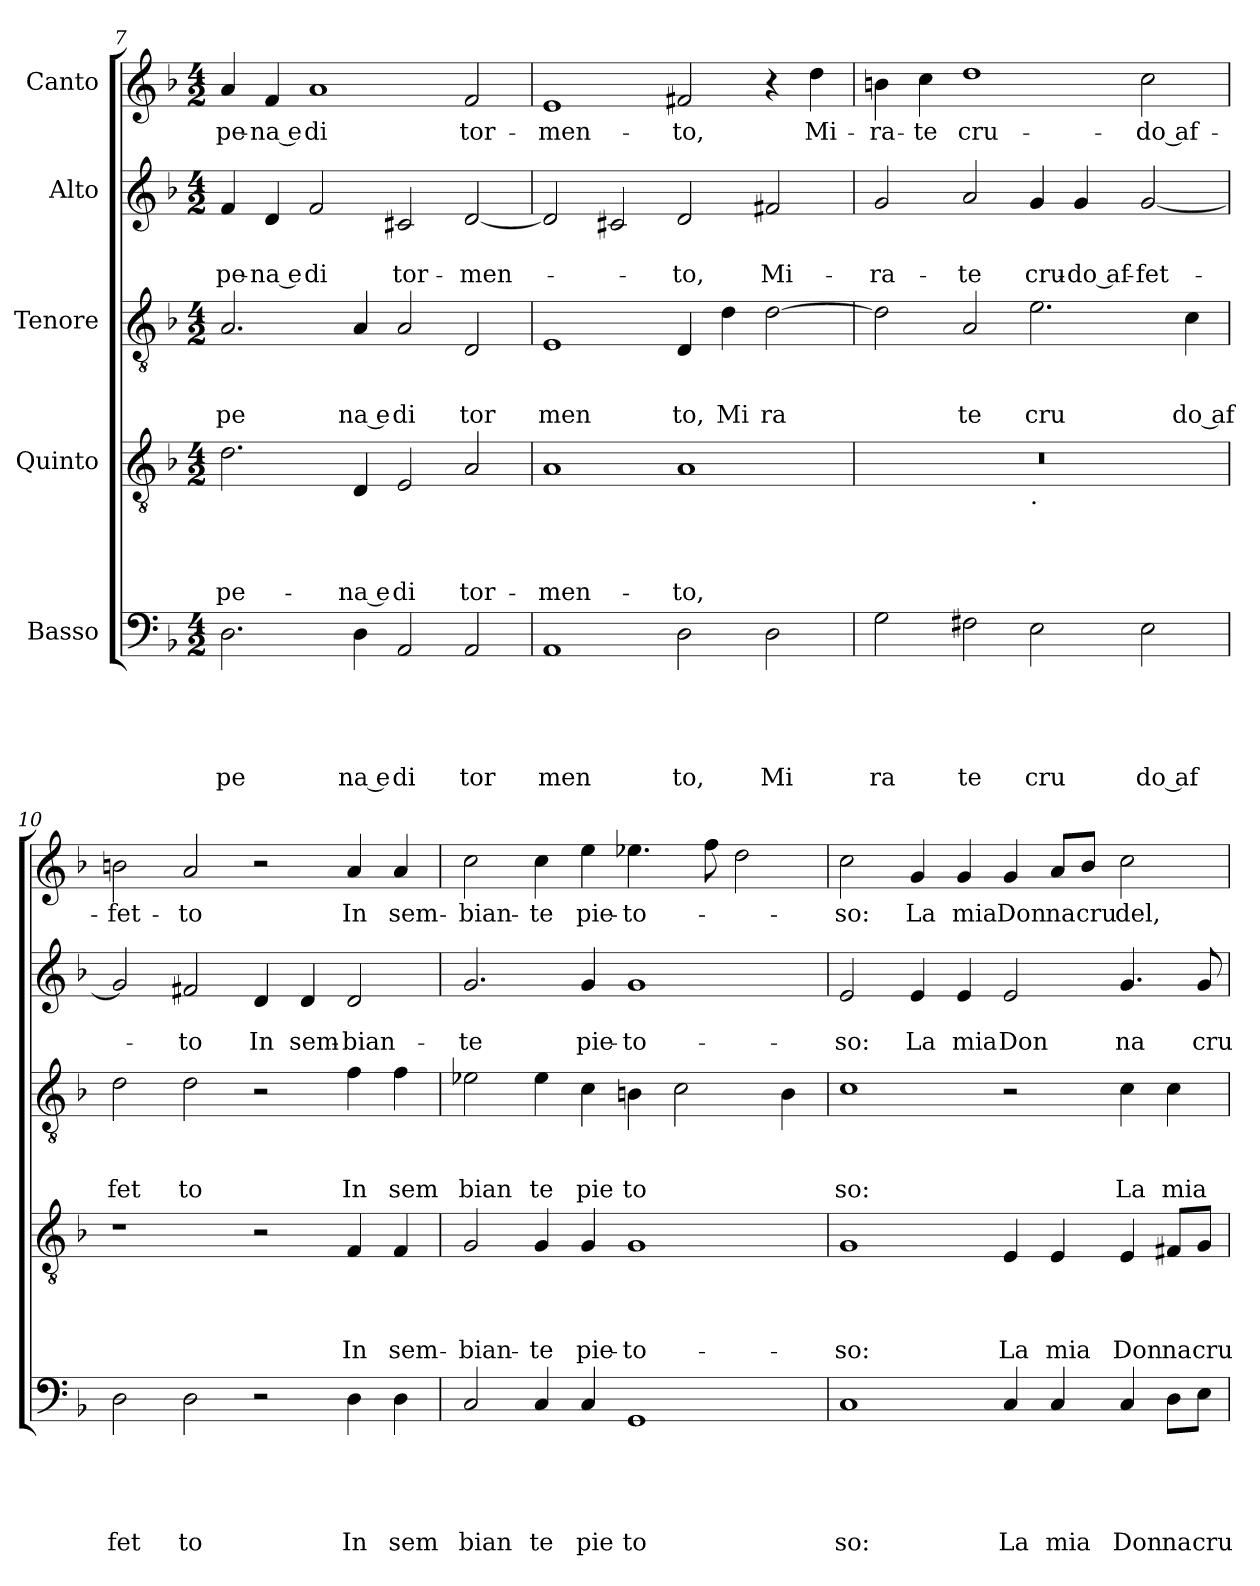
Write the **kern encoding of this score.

**kern	**text	**text	**text	**text	**text	**kern	**text	**text	**text	**text	**kern	**text	**text	**text	**kern	**text	**text	**kern	**text
*part5	*part5	*part5	*part5	*part5	*part5	*part4	*part4	*part4	*part4	*part4	*part3	*part3	*part3	*part3	*part2	*part2	*part2	*part1	*part1
*staff5	*staff5	*staff5	*staff5	*staff5	*staff5	*staff4	*staff4	*staff4	*staff4	*staff4	*staff3	*staff3	*staff3	*staff3	*staff2	*staff2	*staff2	*staff1	*staff1
*I"Basso	*	*	*	*	*	*I"Quinto	*	*	*	*	*I"Tenore	*	*	*	*I"Alto	*	*	*I"Canto	*
*clefF4	*	*	*	*	*	*clefGv2	*	*	*	*	*clefGv2	*	*	*	*clefG2	*	*	*clefG2	*
*ITrd-3c-5	*	*	*	*	*	*	*	*	*	*	*ITrd-3c-5	*	*	*	*ITrd-3c-5	*	*	*ITrd-3c-5	*
*k[b-e-]	*	*	*	*	*	*k[b-]	*	*	*	*	*k[b-e-]	*	*	*	*k[b-e-]	*	*	*k[b-e-]	*
*B-:	*	*	*	*	*	*F:	*	*	*	*	*B-:	*	*	*	*B-:	*	*	*B-:	*
*M4/2	*	*	*	*	*	*M4/2	*	*	*	*	*M4/2	*	*	*	*M4/2	*	*	*M4/2	*
=7	=7	=7	=7	=7	=7	=7	=7	=7	=7	=7	=7	=7	=7	=7	=7	=7	=7	=7	=7
!	!	!	!	!	!LO:LY:b	!	!	!	!	!LO:LY:b	!	!	!	!LO:LY:b	!	!	!LO:LY:b	!	!LO:LY:b
2.G\	.	.	.	.	pe	2.d\	.	.	.	pe-	2.d/	.	.	pe	4b-/	.	pe-	4dd/	pe-
!	!	!	!	!	!	!	!	!	!	!	!	!	!	!	!	!	!LO:LY:b:rj	!	!LO:LY:b:rj
.	.	.	.	.	.	.	.	.	.	.	.	.	.	.	4g/	.	-na e	4b-/	-na e
!	!	!	!	!	!	!	!	!	!	!	!	!	!	!	!	!	!LO:LY:b	!	!LO:LY:b
.	.	.	.	.	.	.	.	.	.	.	.	.	.	.	(2b-/	.	di	1dd	di
!	!	!	!	!	!LO:LY:b:rj	!	!	!	!	!LO:LY:b:rj	!	!	!	!LO:LY:b:rj	!	!	!	!	!
4G\	.	.	.	.	na e	4D/	.	.	.	-na e	4d/	.	.	na e	.	.	.	.	.
!	!	!	!	!	!LO:LY:b	!	!	!	!	!LO:LY:b	!	!	!	!LO:LY:b	!	!	!LO:LY:b	!	!
(2D/	.	.	.	.	di	2E/	.	.	.	di	2d/	.	.	di	2f#X/	.	tor-	.	.
!	!	!	!	!	!LO:LY:b	!	!	!	!	!LO:LY:b	!	!	!	!LO:LY:b	!	!	!LO:LY:b	!	!LO:LY:b
2D/	.	.	.	.	tor	2A/	.	.	.	tor-	2G/	.	.	tor	[<2g/	.	-men-	2b-/	tor-
=8	=8	=8	=8	=8	=8	=8	=8	=8	=8	=8	=8	=8	=8	=8	=8	=8	=8	=8	=8
!	!	!	!	!	!LO:LY:b	!	!	!	!	!LO:LY:b	!	!	!	!LO:LY:b	!	!	!	!	!LO:LY:b
1D	.	.	.	.	men	1A	.	.	.	-men-	1A	.	.	men	2g/]	.	.	1a	-men-
.	.	.	.	.	.	.	.	.	.	.	.	.	.	.	2f#X/	.	.	.	.
!	!	!	!	!	!LO:LY:b	!	!	!	!	!LO:LY:b	!	!	!	!LO:LY:b	!	!	!LO:LY:b	!	!LO:LY:b
2G\	.	.	.	.	to,	1A	.	.	.	-to,	4G/	.	.	to,	2g/	.	-to,	2bn/	-to,
!	!	!	!	!	!	!	!	!	!	!	!	!	!	!LO:LY:b	!	!	!	!	!
.	.	.	.	.	.	.	.	.	.	.	4g\	.	.	Mi	.	.	.	.	.
!	!	!	!	!	!LO:LY:b	!	!	!	!	!	!	!	!	!LO:LY:b	!	!	!LO:LY:b	!	!
2G\	.	.	.	.	Mi	.	.	.	.	.	[>2g\	.	.	ra	2bn/	.	Mi-	4r	.
!	!	!	!	!	!	!	!	!	!	!	!	!	!	!	!	!	!	!	!LO:LY:b
.	.	.	.	.	.	.	.	.	.	.	.	.	.	.	.	.	.	4gg\	Mi-
=9	=9	=9	=9	=9	=9	=9	=9	=9	=9	=9	=9	=9	=9	=9	=9	=9	=9	=9	=9
!	!	!	!	!	!LO:LY:b	!	!	!	!	!	!	!	!	!	!	!	!LO:LY:b	!	!LO:LY:b
*	*	*	*	*	*	*^	*	*	*	*	*	*	*	*	*	*	*	*	*
2c\	.	.	.	.	ra	0r	1ryy	.	.	.	.	2g\]	.	.	.	2cc/	.	-ra-	4een\	-ra-
!	!	!	!	!	!	!	!	!	!	!	!	!	!	!	!	!	!	!	!	!LO:LY:b
.	.	.	.	.	.	.	.	.	.	.	.	.	.	.	.	.	.	.	4ff\	-te
!	!	!	!	!	!LO:LY:b	!	!	!	!	!	!	!	!	!	!LO:LY:b	!	!	!LO:LY:b	!	!LO:LY:b
2Bn\	.	.	.	.	te	.	.	.	.	.	.	2d/	.	.	te	2dd/	.	-te	1gg	cru-
!	!	!	!	!	!	!	!LO:TX:b:t=.	!	!	!	!	!	!	!	!	!	!	!	!	!
!	!	!	!	!	!LO:LY:b	!	!	!	!	!	!	!	!	!	!LO:LY:b	!	!	!LO:LY:b	!	!
2A\	.	.	.	.	cru	.	1ryy	.	.	.	.	2.a\	.	.	cru	4cc/	.	cru-	.	.
!	!	!	!	!	!	!	!	!	!	!	!	!	!	!	!	!	!	!LO:LY:b:rj	!	!
.	.	.	.	.	.	.	.	.	.	.	.	.	.	.	.	4cc/	.	-do af-	.	.
!	!	!	!	!	!LO:LY:b:rj	!	!	!	!	!	!	!	!	!	!	!	!	!LO:LY:b	!	!LO:LY:b:rj
2A\	.	.	.	.	do af	.	.	.	.	.	.	.	.	.	.	[<2cc/	.	-fet-	2ff\	-do af-
!	!	!	!	!	!	!	!	!	!	!	!	!	!	!	!LO:LY:b:rj	!	!	!	!	!
.	.	.	.	.	.	.	.	.	.	.	.	4f\	.	.	do af	.	.	.	.	.
=10	=10	=10	=10	=10	=10	=10	=10	=10	=10	=10	=10	=10	=10	=10	=10	=10	=10	=10	=10	=10
!	!	!	!	!	!LO:LY:b	!	!	!	!	!	!	!	!	!	!LO:LY:b	!	!	!	!	!LO:LY:b
*	*	*	*	*	*	*v	*v	*	*	*	*	*	*	*	*	*	*	*	*	*
2G\	.	.	.	.	fet	1r	.	.	.	.	2g\	.	.	fet	2cc/]	.	.	2een\	-fet-
!	!	!	!	!	!LO:LY:b	!	!	!	!	!	!	!	!	!LO:LY:b	!	!	!LO:LY:b	!	!LO:LY:b
2G\	.	.	.	.	to	.	.	.	.	.	2g\	.	.	to	2bn/	.	-to	2dd/	-to
!	!	!	!	!	!	!	!	!	!	!	!	!	!	!	!	!	!LO:LY:b	!	!
2r	.	.	.	.	.	2r	.	.	.	.	2r	.	.	.	4g/	.	In	2r	.
!	!	!	!	!	!	!	!	!	!	!	!	!	!	!	!	!	!LO:LY:b	!	!
.	.	.	.	.	.	.	.	.	.	.	.	.	.	.	4g/	.	sem-	.	.
!	!	!	!	!	!LO:LY:b	!	!	!	!	!LO:LY:b	!	!	!	!LO:LY:b	!	!	!LO:LY:b	!	!LO:LY:b
4G\	.	.	.	.	In	4F/	.	.	.	In	4b-\	.	.	In	2g/	.	-bian-	4dd/	In
!	!	!	!	!	!LO:LY:b	!	!	!	!	!LO:LY:b	!	!	!	!LO:LY:b	!	!	!	!	!LO:LY:b
4G\	.	.	.	.	sem	4F/	.	.	.	sem-	4b-\	.	.	sem	.	.	.	4dd/	sem-
=11	=11	=11	=11	=11	=11	=11	=11	=11	=11	=11	=11	=11	=11	=11	=11	=11	=11	=11	=11
!	!	!	!	!	!LO:LY:b	!	!	!	!	!LO:LY:b	!	!	!	!LO:LY:b	!	!	!LO:LY:b	!	!LO:LY:b
2F/	.	.	.	.	bian	2G/	.	.	.	-bian-	2a-X\	.	.	bian	2.cc/	.	-te	2ff\	-bian-
!	!	!	!	!	!LO:LY:b	!	!	!	!	!LO:LY:b	!	!	!	!LO:LY:b	!	!	!	!	!LO:LY:b
4F/	.	.	.	.	te	4G/	.	.	.	-te	4a-\	.	.	te	.	.	.	4ff\	-te
!	!	!	!	!	!LO:LY:b	!	!	!	!	!LO:LY:b	!	!	!	!LO:LY:b	!	!	!LO:LY:b	!	!LO:LY:b
4F/	.	.	.	.	pie	4G/	.	.	.	pie-	4f\	.	.	pie	4cc/	.	pie-	4aa\	pie-
!	!	!	!	!	!LO:LY:b	!	!	!	!	!LO:LY:b	!	!	!	!LO:LY:b	!	!	!LO:LY:b	!	!LO:LY:b
1C	.	.	.	.	to	1G	.	.	.	-to-	4en\	.	.	to	1cc	.	-to-	4.aa-X\	-to-
.	.	.	.	.	.	.	.	.	.	.	2f\	.	.	.	.	.	.	.	.
.	.	.	.	.	.	.	.	.	.	.	.	.	.	.	.	.	.	8bb-\	.
.	.	.	.	.	.	.	.	.	.	.	.	.	.	.	.	.	.	2gg\	.
.	.	.	.	.	.	.	.	.	.	.	4e\	.	.	.	.	.	.	.	.
!!LO:LB:g=z
=12	=12	=12	=12	=12	=12	=12	=12	=12	=12	=12	=12	=12	=12	=12	=12	=12	=12	=12	=12
!	!	!	!	!	!LO:LY:b	!	!	!	!	!LO:LY:b	!	!	!	!LO:LY:b	!	!	!LO:LY:b	!	!LO:LY:b
1F	.	.	.	.	so:	1G	.	.	.	-so:	1f	.	.	so:	2a/	.	-so:	2ff\	-so:
!	!	!	!	!	!	!	!	!	!	!	!	!	!	!	!	!	!LO:LY:b	!	!LO:LY:b
.	.	.	.	.	.	.	.	.	.	.	.	.	.	.	4a/	.	La	4cc/	La
!	!	!	!	!	!	!	!	!	!	!	!	!	!	!	!	!	!LO:LY:b	!	!LO:LY:b
.	.	.	.	.	.	.	.	.	.	.	.	.	.	.	4a/	.	mia	4cc/	mia
!	!	!	!	!	!LO:LY:b	!	!	!	!	!LO:LY:b	!	!	!	!	!	!	!LO:LY:b	!	!LO:LY:b
4F/	.	.	.	.	La	4E/	.	.	.	La	2r	.	.	.	2a/	.	Don	4cc/	Don
!	!	!	!	!	!LO:LY:b	!	!	!	!	!LO:LY:b	!	!	!	!	!	!	!	!	!LO:LY:b
4F/	.	.	.	.	mia	4E/	.	.	.	mia	.	.	.	.	.	.	.	8dd/L	na
!	!	!	!	!	!	!	!	!	!	!	!	!	!	!	!	!	!	!	!LO:LY:b
.	.	.	.	.	.	.	.	.	.	.	.	.	.	.	.	.	.	8ee-/J	cru
!	!	!	!	!	!LO:LY:b	!	!	!	!	!LO:LY:b	!	!	!	!LO:LY:b	!	!	!LO:LY:b	!	!LO:LY:b
4F/	.	.	.	.	Don	4E/	.	.	.	Don	4f\	.	.	La	4.cc/	.	na	2ff\	del,
!	!	!	!	!	!LO:LY:b	!	!	!	!	!LO:LY:b	!	!	!	!LO:LY:b	!	!	!	!	!
8G\L	.	.	.	.	na	8F#X/L	.	.	.	na	4f\	.	.	mia	.	.	.	.	.
!	!	!	!	!	!LO:LY:b	!	!	!	!	!LO:LY:b	!	!	!	!	!	!	!LO:LY:b	!	!
8A\J	.	.	.	.	cru	8G/J	.	.	.	cru	.	.	.	.	8cc/	.	cru	.	.
=	=	=	=	=	=	=	=	=	=	=	=	=	=	=	=	=	=	=	=
*-	*-	*-	*-	*-	*-	*-	*-	*-	*-	*-	*-	*-	*-	*-	*-	*-	*-	*-	*-
